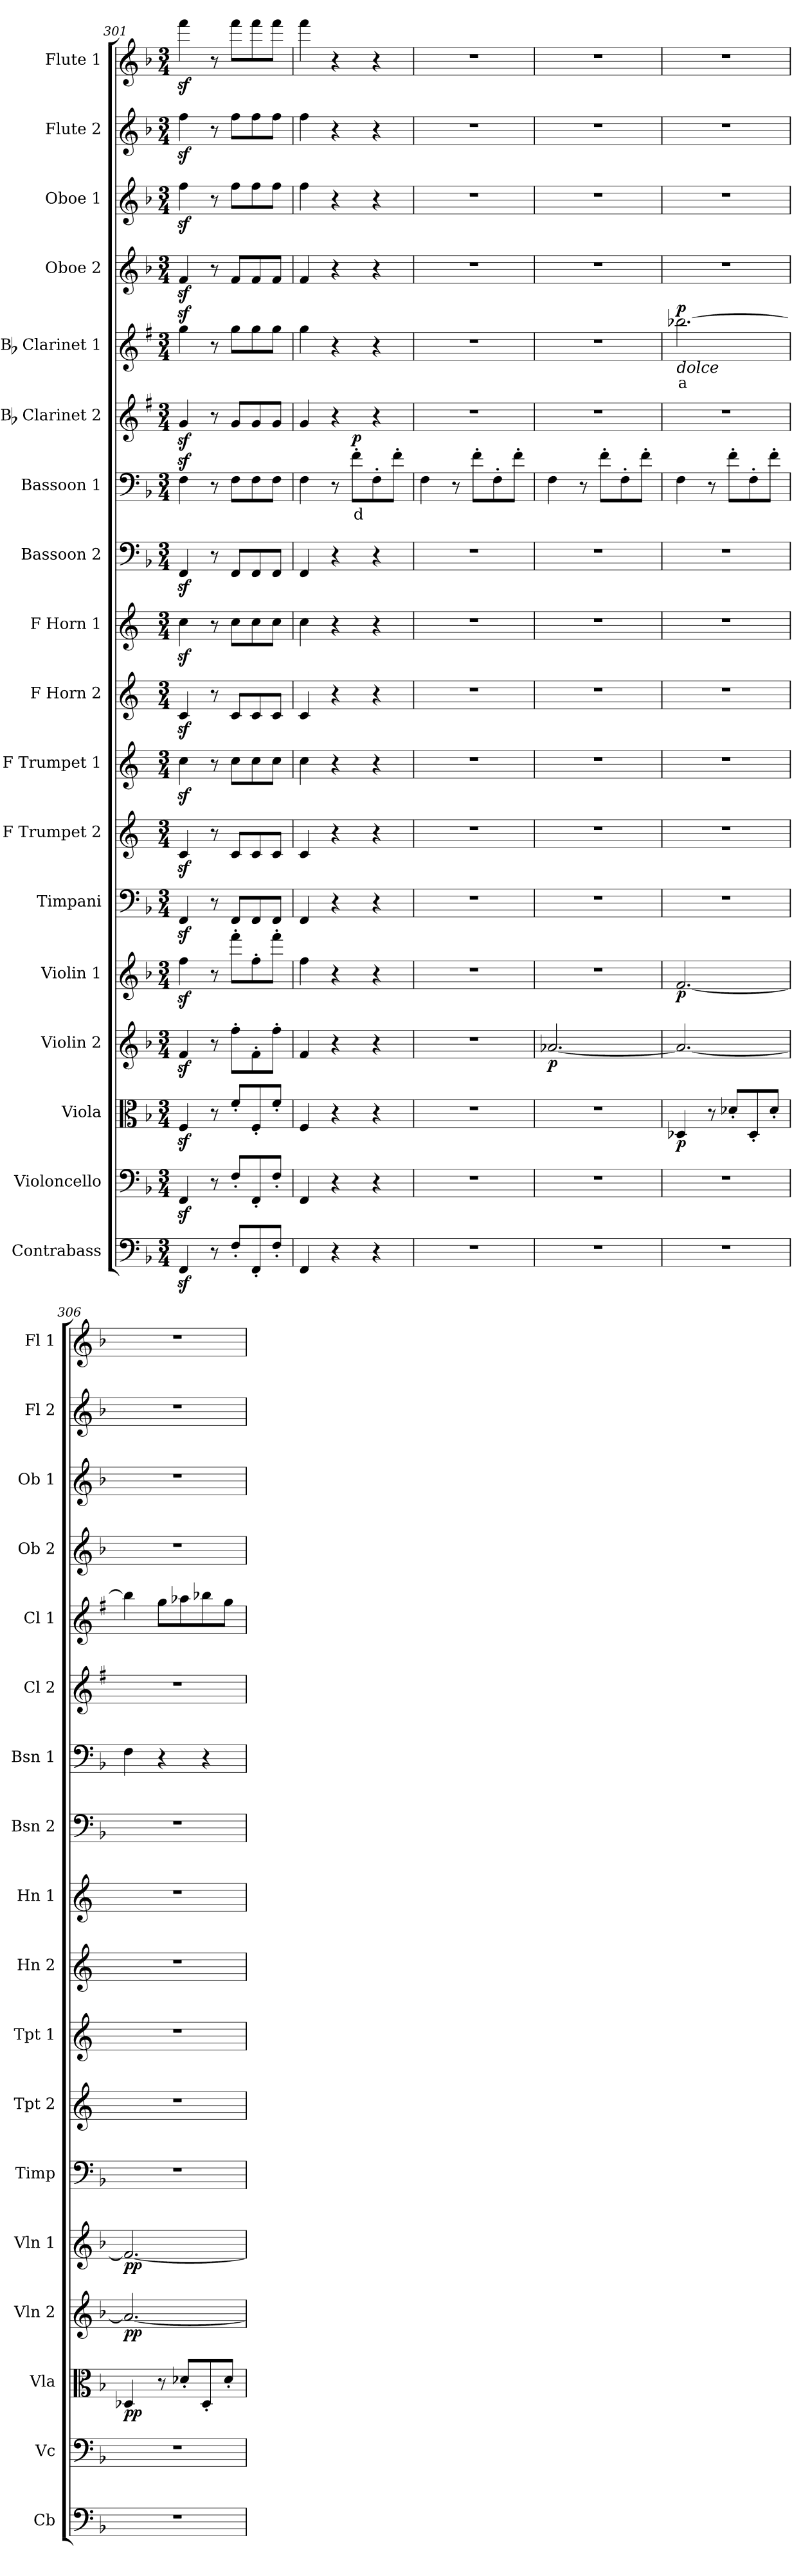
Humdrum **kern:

**kern	**kern	**kern	**dynam	**kern	**dynam	**kern	**dynam	**kern	**kern	**kern	**kern	**kern	**kern	**kern	**text	**dynam	**kern	**kern	**text	**dynam	**kern	**kern	**kern	**kern
*part18	*part17	*part16	*part16	*part15	*part15	*part14	*part14	*part13	*part12	*part11	*part10	*part9	*part8	*part7	*part7	*part7	*part6	*part5	*part5	*part5	*part4	*part3	*part2	*part1
*staff18	*staff17	*staff16	*staff16	*staff15	*staff15	*staff14	*staff14	*staff13	*staff12	*staff11	*staff10	*staff9	*staff8	*staff7	*staff7	*staff7	*staff6	*staff5	*staff5	*staff5	*staff4	*staff3	*staff2	*staff1
*I"Contrabass	*I"Violoncello	*I"Viola	*	*I"Violin 2	*	*I"Violin 1	*	*I"Timpani	*I"F Trumpet 2	*I"F Trumpet 1	*I"F Horn 2	*I"F Horn 1	*I"Bassoon 2	*I"Bassoon 1	*	*	*I"Bb Clarinet 2	*I"Bb Clarinet 1	*	*	*I"Oboe 2	*I"Oboe 1	*I"Flute 2	*I"Flute 1
*I'Cb	*I'Vc	*I'Vla	*	*I'Vln 2	*	*I'Vln 1	*	*I'Timp	*I'Tpt 2	*I'Tpt 1	*I'Hn 2	*I'Hn 1	*I'Bsn 2	*I'Bsn 1	*	*	*I'Cl 2	*I'Cl 1	*	*	*I'Ob 2	*I'Ob 1	*I'Fl 2	*I'Fl 1
*clefF4	*clefF4	*clefC3	*	*clefG2	*	*clefG2	*	*clefF4	*clefG2	*clefG2	*clefG2	*clefG2	*clefF4	*clefF4	*	*	*clefG2	*clefG2	*	*	*clefG2	*clefG2	*clefG2	*clefG2
*ITrd7c12	*	*	*	*	*	*	*	*	*ITrd-3c-5	*ITrd-3c-5	*ITrd4c7	*ITrd4c7	*	*	*	*	*ITrd1c2	*ITrd1c2	*	*	*	*	*	*
*k[b-]	*k[b-]	*k[b-]	*	*k[b-]	*	*k[b-]	*	*k[b-]	*k[b-]	*k[b-]	*k[b-]	*k[b-]	*k[b-]	*k[b-]	*	*	*k[b-]	*k[b-]	*	*	*k[b-]	*k[b-]	*k[b-]	*k[b-]
*M3/4	*M3/4	*M3/4	*	*M3/4	*	*M3/4	*	*M3/4	*M3/4	*M3/4	*M3/4	*M3/4	*M3/4	*M3/4	*	*	*M3/4	*M3/4	*	*	*M3/4	*M3/4	*M3/4	*M3/4
=301	=301	=301	=301	=301	=301	=301	=301	=301	=301	=301	=301	=301	=301	=301	=301	=301	=301	=301	=301	=301	=301	=301	=301	=301
4FFFz</	4FFz</	4Fz</	.	4fz</	.	4ffz<\	.	4FFz</	4fz</	4ffz<\	4Fz</	4fz<\	4FFz</	4Fz<\	.	.	4fz</	4ffz<\	.	.	4fz</	4ffz<\	4ffz<\	4fffz<\
8r	8r	8r	.	8r	.	8r	.	8r	8r	8r	8r	8r	8r	8r	.	.	8r	8r	.	.	8r	8r	8r	8r
8FF'/L	8F'/L	8f'/L	.	8ff'\L	.	8fff'\L	.	8FF/L	8f/L	8ff\L	8F/L	8f\L	8FF/L	8F\L	.	.	8f/L	8ff\L	.	.	8f/L	8ff\L	8ff\L	8fff\L
8FFF'/	8FF'/	8F'/	.	8f'\	.	8ff'\	.	8FF/	8f/	8ff\	8F/	8f\	8FF/	8F\	.	.	8f/	8ff\	.	.	8f/	8ff\	8ff\	8fff\
8FF'/J	8F'/J	8f'/J	.	8ff'\J	.	8fff'\J	.	8FF/J	8f/J	8ff\J	8F/J	8f\J	8FF/J	8F\J	.	.	8f/J	8ff\J	.	.	8f/J	8ff\J	8ff\J	8fff\J
=302	=302	=302	=302	=302	=302	=302	=302	=302	=302	=302	=302	=302	=302	=302	=302	=302	=302	=302	=302	=302	=302	=302	=302	=302
4FFF/	4FF/	4F/	.	4f/	.	4ff\	.	4FF/	4f/	4ff\	4F/	4f\	4FF/	4F\	.	.	4f/	4ff\	.	.	4f/	4ff\	4ff\	4fff\
4r	4r	4r	.	4r	.	4r	.	4r	4r	4r	4r	4r	4r	8r	.	.	4r	4r	.	.	4r	4r	4r	4r
!	!	!	!	!	!	!	!	!	!	!	!	!	!	!	!LO:LY:b:color=#FF0000	!LO:DY:b	!	!	!	!	!	!	!	!
.	.	.	.	.	.	.	.	.	.	.	.	.	.	8f'\L	d	p	.	.	.	.	.	.	.	.
4r	4r	4r	.	4r	.	4r	.	4r	4r	4r	4r	4r	4r	8F'\	.	.	4r	4r	.	.	4r	4r	4r	4r
.	.	.	.	.	.	.	.	.	.	.	.	.	.	8f'\J	.	.	.	.	.	.	.	.	.	.
=303	=303	=303	=303	=303	=303	=303	=303	=303	=303	=303	=303	=303	=303	=303	=303	=303	=303	=303	=303	=303	=303	=303	=303	=303
2.r	2.r	2.r	.	2.r	.	2.r	.	2.r	2.r	2.r	2.r	2.r	2.r	4F\	.	.	2.r	2.r	.	.	2.r	2.r	2.r	2.r
.	.	.	.	.	.	.	.	.	.	.	.	.	.	8r	.	.	.	.	.	.	.	.	.	.
.	.	.	.	.	.	.	.	.	.	.	.	.	.	8f'\L	.	.	.	.	.	.	.	.	.	.
.	.	.	.	.	.	.	.	.	.	.	.	.	.	8F'\	.	.	.	.	.	.	.	.	.	.
.	.	.	.	.	.	.	.	.	.	.	.	.	.	8f'\J	.	.	.	.	.	.	.	.	.	.
=304	=304	=304	=304	=304	=304	=304	=304	=304	=304	=304	=304	=304	=304	=304	=304	=304	=304	=304	=304	=304	=304	=304	=304	=304
!	!	!	!	!	!LO:DY:b	!	!	!	!	!	!	!	!	!	!	!	!	!	!	!	!	!	!	!
2.r	2.r	2.r	.	[2.a-X/	p	2.r	.	2.r	2.r	2.r	2.r	2.r	2.r	4F\	.	.	2.r	2.r	.	.	2.r	2.r	2.r	2.r
.	.	.	.	.	.	.	.	.	.	.	.	.	.	8r	.	.	.	.	.	.	.	.	.	.
.	.	.	.	.	.	.	.	.	.	.	.	.	.	8f'\L	.	.	.	.	.	.	.	.	.	.
.	.	.	.	.	.	.	.	.	.	.	.	.	.	8F'\	.	.	.	.	.	.	.	.	.	.
.	.	.	.	.	.	.	.	.	.	.	.	.	.	8f'\J	.	.	.	.	.	.	.	.	.	.
!!LO:PB:g=z
=305	=305	=305	=305	=305	=305	=305	=305	=305	=305	=305	=305	=305	=305	=305	=305	=305	=305	=305	=305	=305	=305	=305	=305	=305
!	!	!	!	!	!	!	!	!	!	!	!	!	!	!	!	!	!	!LO:TX:b:i:t=dolce	!	!	!	!	!	!
!	!	!	!LO:DY:b	!	!	!	!LO:DY:b	!	!	!	!	!	!	!	!	!	!	!	!LO:LY:b:color=#FF0000	!LO:DY:b	!	!	!	!
2.r	2.r	4D-X/	p	2.a-/_	.	[2.f/	p	2.r	2.r	2.r	2.r	2.r	2.r	4F\	.	.	2.r	[2.aa-X\	a	p	2.r	2.r	2.r	2.r
.	.	8r	.	.	.	.	.	.	.	.	.	.	.	8r	.	.	.	.	.	.	.	.	.	.
.	.	8d-X'/L	.	.	.	.	.	.	.	.	.	.	.	8f'\L	.	.	.	.	.	.	.	.	.	.
.	.	8D-'/	.	.	.	.	.	.	.	.	.	.	.	8F'\	.	.	.	.	.	.	.	.	.	.
.	.	8d-'/J	.	.	.	.	.	.	.	.	.	.	.	8f'\J	.	.	.	.	.	.	.	.	.	.
=306	=306	=306	=306	=306	=306	=306	=306	=306	=306	=306	=306	=306	=306	=306	=306	=306	=306	=306	=306	=306	=306	=306	=306	=306
!	!	!	!LO:DY:b	!	!LO:DY:b	!	!LO:DY:b	!	!	!	!	!	!	!	!	!	!	!	!	!	!	!	!	!
2.r	2.r	4D-X/	pp	2.a-/_	pp	2.f/_	pp	2.r	2.r	2.r	2.r	2.r	2.r	4F\	.	.	2.r	4aa-\]	.	.	2.r	2.r	2.r	2.r
.	.	8r	.	.	.	.	.	.	.	.	.	.	.	4r	.	.	.	8ff\L	.	.	.	.	.	.
.	.	8d-X'/L	.	.	.	.	.	.	.	.	.	.	.	.	.	.	.	8gg-X\	.	.	.	.	.	.
.	.	8D-'/	.	.	.	.	.	.	.	.	.	.	.	4r	.	.	.	8aa-X\	.	.	.	.	.	.
.	.	8d-'/J	.	.	.	.	.	.	.	.	.	.	.	.	.	.	.	8ff\J	.	.	.	.	.	.
=	=	=	=	=	=	=	=	=	=	=	=	=	=	=	=	=	=	=	=	=	=	=	=	=
*-	*-	*-	*-	*-	*-	*-	*-	*-	*-	*-	*-	*-	*-	*-	*-	*-	*-	*-	*-	*-	*-	*-	*-	*-
